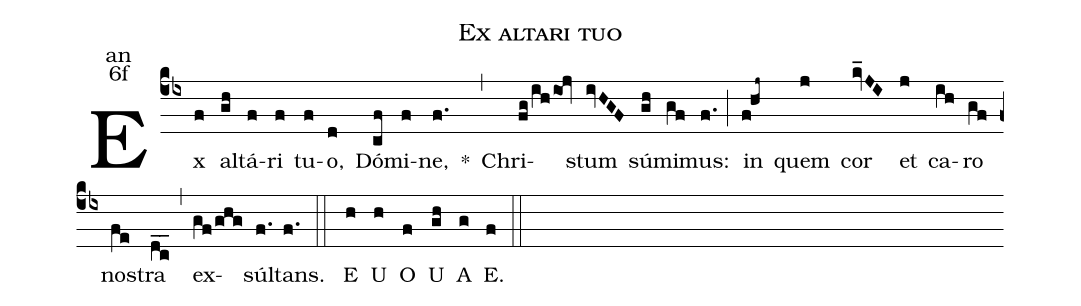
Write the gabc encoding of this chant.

name:Ex altari tuo;
office-part:an;
mode:6f;
%%
(cb4) Ex(f) al(gh)tá(f)ri(f) tu(f)o,(d)
Dó(cf)mi(f)ne,(f.) <sp>*</sp>(,) Chri(fg/ih/ioj)stum(ivHGF) sú(gh)mi(gf)mus:(f.) (;)
in(f!hj~) quem(j) cor(kv_JI) et(j) ca(ih)ro(gf) nos(fe)tra(dc__) (,) ex(gf/ghg)súl(f.)tans.(f.) (::)
<eu> E(h) U(h) O(f) U(gh) A(g) E.(f) </eu> (::)
